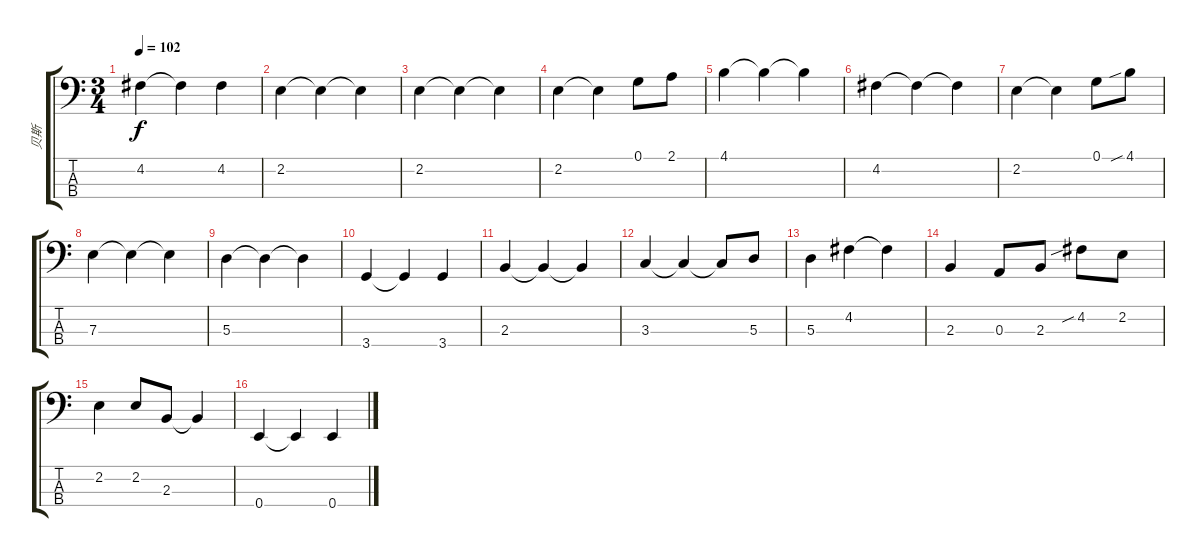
\track ("贝斯" "贝斯") {instrument electricbassfinger}
\staff {score tabs}
\tuning (G2 D2 A1 E1) {hide}
\ts (3 4)
\tempo 102
\clef f4
\ks c
4.2.4{dy f} 4.2{t}.4 4.2.4 |
2.2.4 2.2{t}.4 2.2{t}.4 |
2.2.4 2.2{t}.4 2.2{t}.4 |
2.2.4 2.2{t}.4 0.1.8 2.1.8 |
4.1.4 4.1{t}.4 4.1{t}.4 |
4.2.4 4.2{t}.4 4.2{t}.4 |
2.2.4 2.2{t}.4 0.1.8 4.1{sib}.8 |
7.3.4 7.3{t}.4 7.3{t}.4 |
5.3.4 5.3{t}.4 5.3{t}.4 |
3.4.4 3.4{t}.4 3.4.4 |
2.3.4 2.3{t}.4 2.3{t}.4 |
3.3.4 3.3{t}.4 3.3{t}.8 5.3.8 |
5.3.4 4.2.4 4.2{t}.4 |
2.3.4 0.3.8 2.3.8 4.2{sib}.8 2.2.8 |
2.2.4 2.2.8 2.3.8 2.3{t}.4 |
0.4.4 0.4{t}.4 0.4.4
